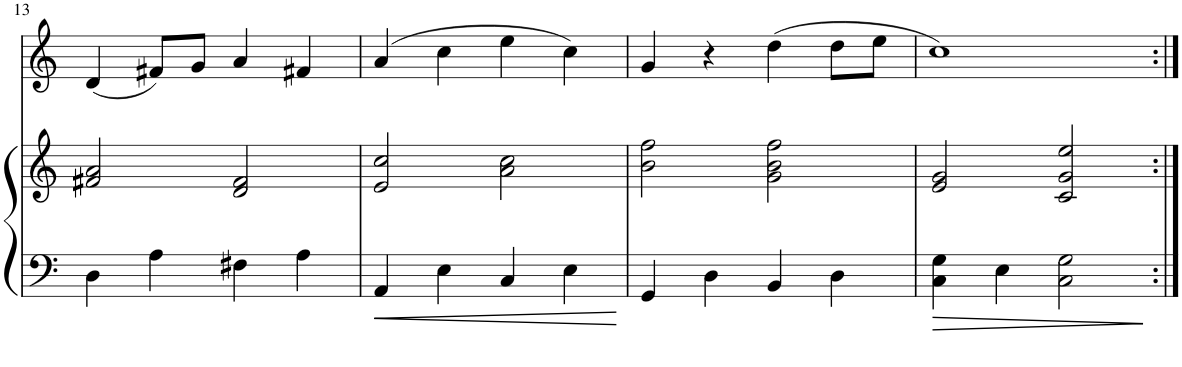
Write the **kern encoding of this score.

**kern	**kern	**kern
*part2	*part2	*part1
*staff3	*staff2	*staff1
*I"Piano	*	*I"Voice
*I'Pno	*	*
!!LO:PB:g=z
*clefF4	*clefG2	*clefG2
*k[]	*k[]	*k[]
*M4/4	*M4/4	*M4/4
=13	=13	=13
4D\	2f#X/ 2a/	(4d/
4A\	.	8f#X/L)
.	.	8g/J
4F#X\	2d/ 2f#/	4a/
4A\	.	4f#X/
=14	=14	=14
4AA/	2e/ 2cc/	(4a/
4E\	.	4cc\
4C/	2a\ 2cc\	4ee\
4E\	.	4cc\)
=15	=15	=15
4GG/	2b\ 2ff\	4g/
4D\	.	4r
4BB/	2g\ 2b\ 2ff\	(4dd\
4D\	.	8dd\L
.	.	8ee\J
=16	=16	=16
4C\ 4G\	2e/ 2g/	1cc)
4E\	.	.
2C\ 2G\	2c/ 2g/ 2ee/	.
=:|!	=:|!	=:|!
*-	*-	*-
